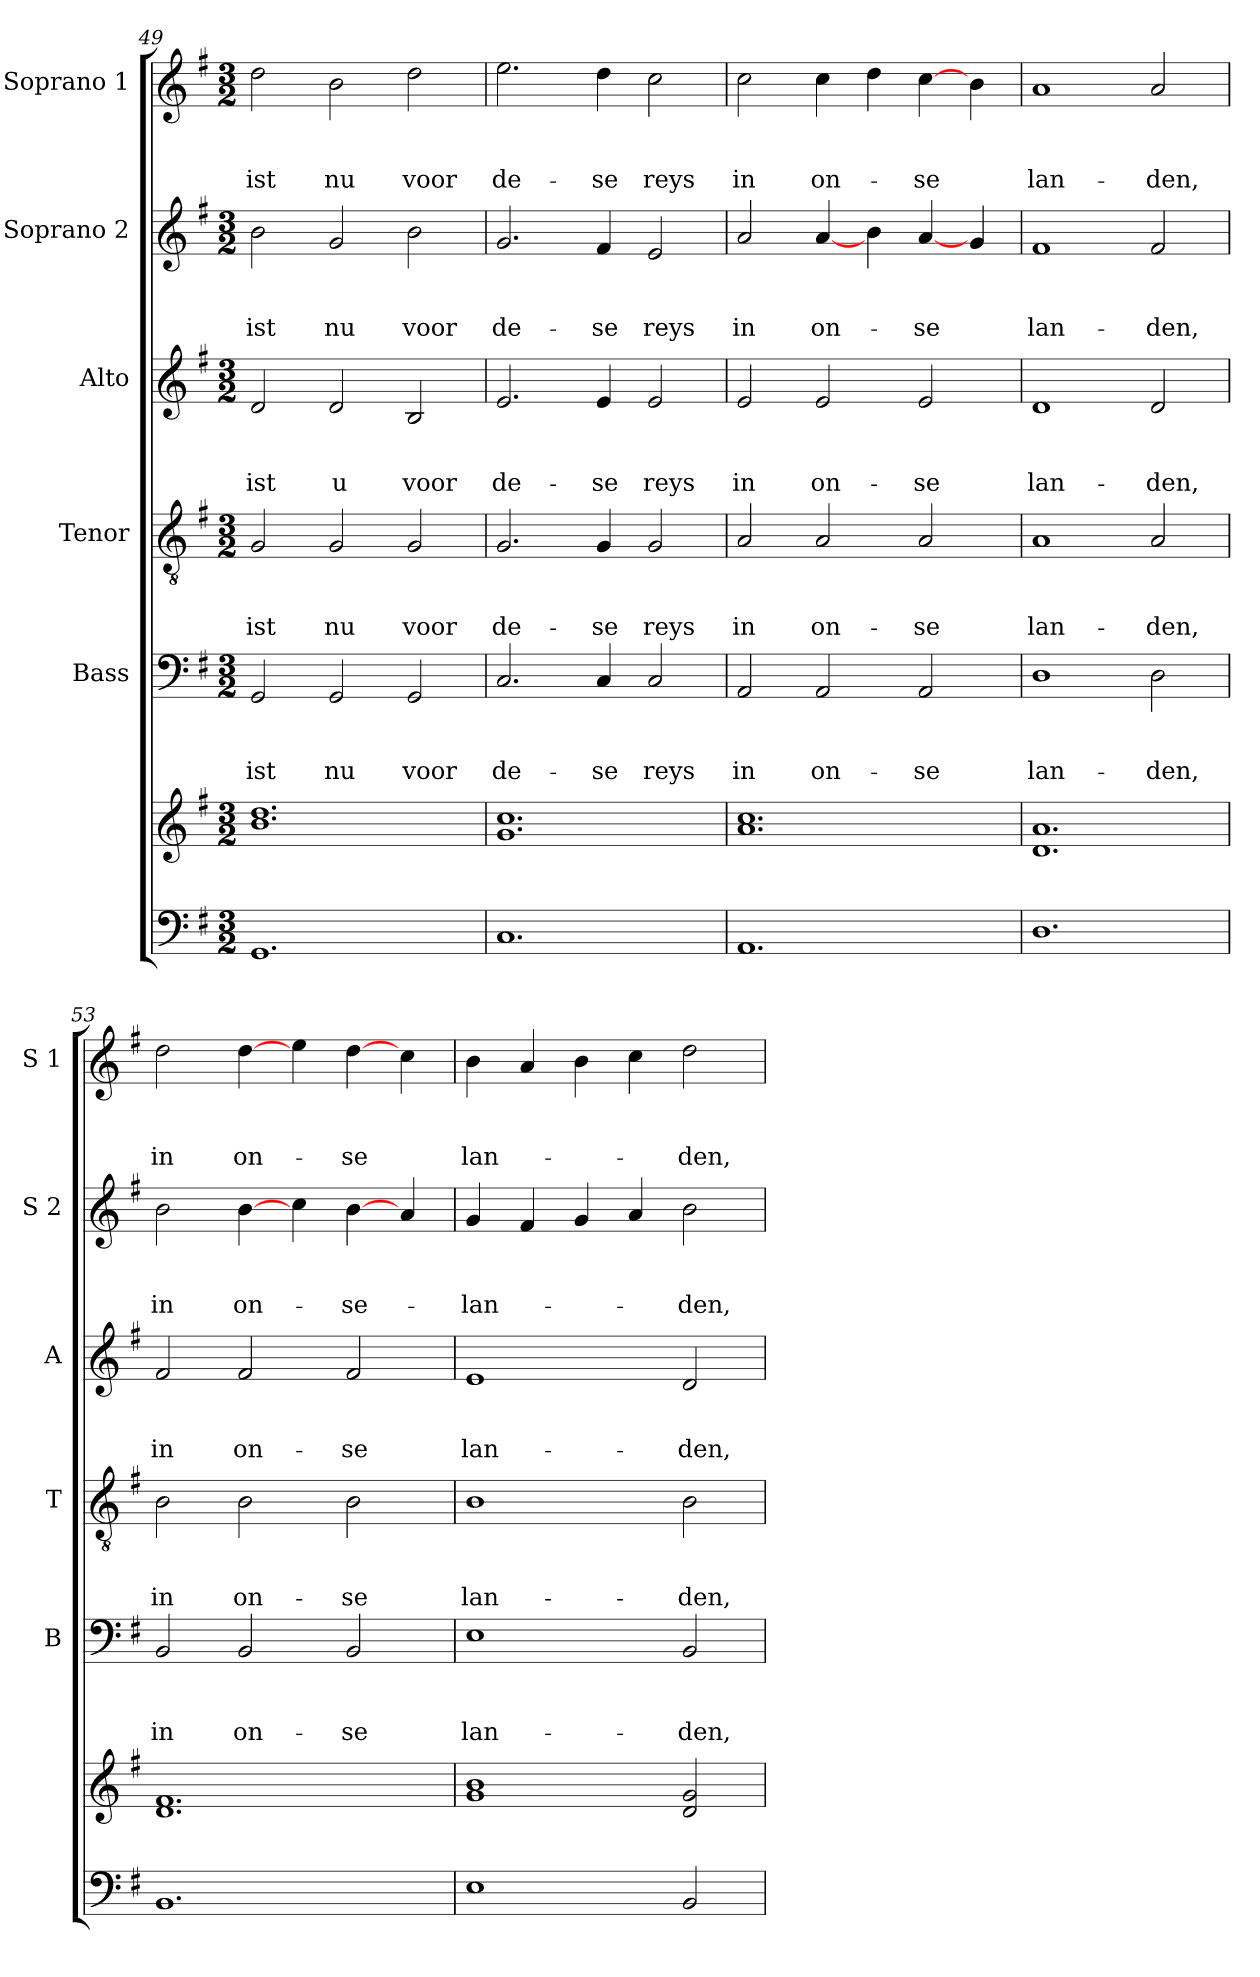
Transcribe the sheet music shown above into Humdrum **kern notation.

**kern	**kern	**kern	**text	**text	**text	**kern	**text	**text	**text	**kern	**text	**text	**text	**kern	**text	**text	**text	**kern	**text	**text	**text
*part6	*part6	*part5	*part5	*part5	*part5	*part4	*part4	*part4	*part4	*part3	*part3	*part3	*part3	*part2	*part2	*part2	*part2	*part1	*part1	*part1	*part1
*staff7	*staff6	*staff5	*staff5	*staff5	*staff5	*staff4	*staff4	*staff4	*staff4	*staff3	*staff3	*staff3	*staff3	*staff2	*staff2	*staff2	*staff2	*staff1	*staff1	*staff1	*staff1
*	*	*I"Bass	*	*	*	*I"Tenor	*	*	*	*I"Alto	*	*	*	*I"Soprano 2	*	*	*	*I"Soprano 1	*	*	*
*	*	*I'B	*	*	*	*I'T	*	*	*	*I'A	*	*	*	*I'S 2	*	*	*	*I'S 1	*	*	*
*clefF4	*clefG2	*clefF4	*	*	*	*clefGv2	*	*	*	*clefG2	*	*	*	*clefG2	*	*	*	*clefG2	*	*	*
*k[f#]	*k[f#]	*k[f#]	*	*	*	*k[f#]	*	*	*	*k[f#]	*	*	*	*k[f#]	*	*	*	*k[f#]	*	*	*
*G:	*G:	*G:	*	*	*	*G:	*	*	*	*G:	*	*	*	*G:	*	*	*	*G:	*	*	*
*M3/2	*M3/2	*M3/2	*	*	*	*M3/2	*	*	*	*M3/2	*	*	*	*M3/2	*	*	*	*M3/2	*	*	*
=49	=49	=49	=49	=49	=49	=49	=49	=49	=49	=49	=49	=49	=49	=49	=49	=49	=49	=49	=49	=49	=49
1.GG	1.b 1.dd	2GG/	.	.	ist	2G/	.	.	ist	2d/	.	.	ist	2b\	.	.	ist	2dd\	.	.	ist
.	.	2GG/	.	.	nu	2G/	.	.	nu	2d/	.	.	u	2g/	.	.	nu	2b\	.	.	nu
.	.	2GG/	.	.	voor	2G/	.	.	voor	2B/	.	.	voor	2b\	.	.	voor	2dd\	.	.	voor
=50	=50	=50	=50	=50	=50	=50	=50	=50	=50	=50	=50	=50	=50	=50	=50	=50	=50	=50	=50	=50	=50
1.C	1.g 1.cc	2.C/	.	.	de-	2.G/	.	.	de-	2.e/	.	.	de-	2.g/	.	.	de-	2.ee\	.	.	de-
.	.	4C/	.	.	-se	4G/	.	.	-se	4e/	.	.	-se	4f#/	.	.	-se	4dd\	.	.	-se
.	.	2C/	.	.	reys	2G/	.	.	reys	2e/	.	.	reys	2e/	.	.	reys	2cc\	.	.	reys
=51	=51	=51	=51	=51	=51	=51	=51	=51	=51	=51	=51	=51	=51	=51	=51	=51	=51	=51	=51	=51	=51
1.AA	1.a 1.cc	2AA/	.	.	in	2A/	.	.	in	2e/	.	.	in	2a/	.	.	in	2cc\	.	.	in
.	.	2AA/	.	.	on-	2A/	.	.	on-	2e/	.	.	on-	[4a/	.	.	on-	4cc\	.	.	on-
.	.	.	.	.	.	.	.	.	.	.	.	.	.	4b\	.	.	.	4dd\	.	.	.
.	.	2AA/	.	.	-se	2A/	.	.	-se	2e/	.	.	-se	[4a/	.	.	-se	[4cc\	.	.	-se
.	.	.	.	.	.	.	.	.	.	.	.	.	.	4g/	.	.	.	4b\	.	.	.
=52	=52	=52	=52	=52	=52	=52	=52	=52	=52	=52	=52	=52	=52	=52	=52	=52	=52	=52	=52	=52	=52
1.D	1.d 1.a	1D	.	.	lan-	1A	.	.	lan-	1d	.	.	lan-	1f#	.	.	lan-	1a	.	.	lan-
.	.	2D\	.	.	-den,	2A/	.	.	-den,	2d/	.	.	-den,	2f#/	.	.	-den,	2a/	.	.	-den,
=53	=53	=53	=53	=53	=53	=53	=53	=53	=53	=53	=53	=53	=53	=53	=53	=53	=53	=53	=53	=53	=53
1.BB	1.d 1.f#	2BB/	.	.	in	2B\	.	.	in	2f#/	.	.	in	2b\	.	.	in	2dd\	.	.	in
.	.	2BB/	.	.	on-	2B\	.	.	on-	2f#/	.	.	on-	[4b\	.	.	on-	[4dd\	.	.	on-
.	.	.	.	.	.	.	.	.	.	.	.	.	.	4cc\	.	.	.	4ee\	.	.	.
.	.	2BB/	.	.	-se	2B\	.	.	-se	2f#/	.	.	-se	[4b\	.	.	-se-	[4dd\	.	.	-se
.	.	.	.	.	.	.	.	.	.	.	.	.	.	4a/	.	.	.	4cc\	.	.	.
!!LO:LB:g=z
=54	=54	=54	=54	=54	=54	=54	=54	=54	=54	=54	=54	=54	=54	=54	=54	=54	=54	=54	=54	=54	=54
1E	1g 1b	1E	.	.	lan-	1B	.	.	lan-	1e	.	.	lan-	4g/	.	.	-lan-	4b\	.	.	lan-
.	.	.	.	.	.	.	.	.	.	.	.	.	.	4f#/	.	.	.	4a/	.	.	.
.	.	.	.	.	.	.	.	.	.	.	.	.	.	4g/	.	.	.	4b\	.	.	.
.	.	.	.	.	.	.	.	.	.	.	.	.	.	4a/	.	.	.	4cc\	.	.	.
2BB/	2d/ 2g/	2BB/	.	.	-den,	2B\	.	.	-den,	2d/	.	.	-den,	2b\	.	.	-den,	2dd\	.	.	-den,
=	=	=	=	=	=	=	=	=	=	=	=	=	=	=	=	=	=	=	=	=	=
*-	*-	*-	*-	*-	*-	*-	*-	*-	*-	*-	*-	*-	*-	*-	*-	*-	*-	*-	*-	*-	*-
